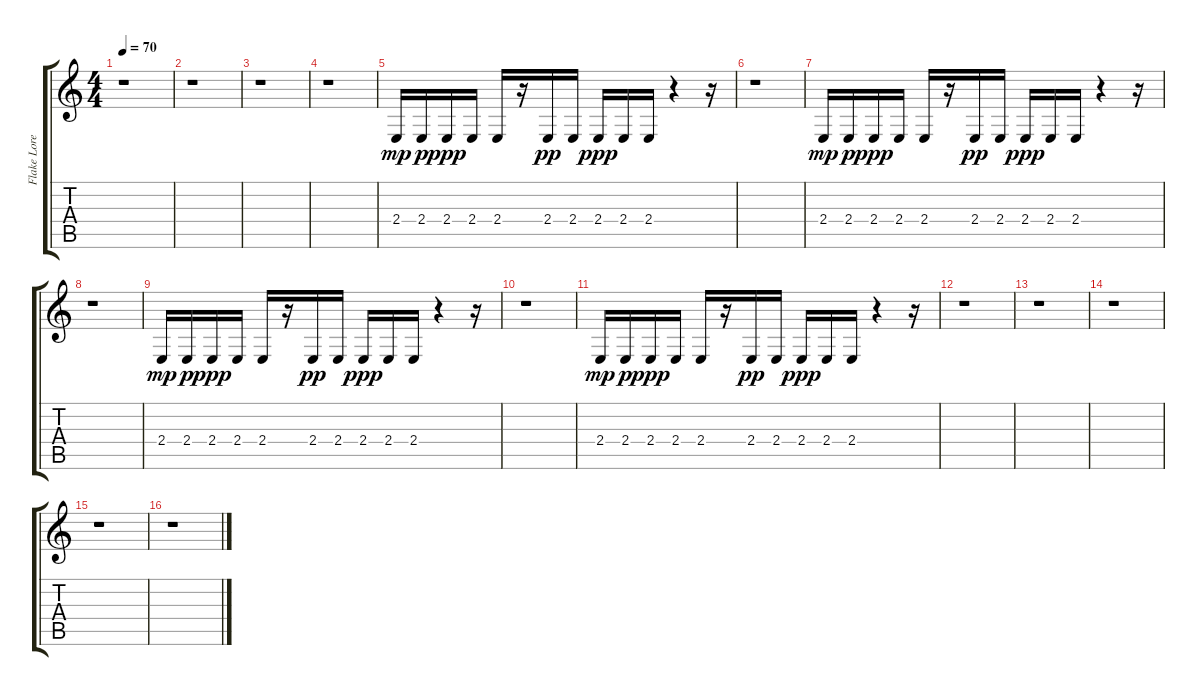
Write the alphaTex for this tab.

\track ("Flake Lorenz" "Flake Lore") {instrument melodictom}
\staff {score tabs}
\tuning (E4 B3 G3 D3 A2 E2) {hide}
\ts (4 4)
\tempo 70
\clef g2
\ks c
r.1{dy ppp} |
r.1 |
r.1 |
r.1 |
2.4.16{dy mp} 2.4.16{dy p} 2.4.16{dy ppp} 2.4.16 2.4.16 r.16 2.4.16{dy pp} 2.4.16 2.4.16{dy ppp} 2.4.16 2.4.16 r.4 r.16 |
r.1 |
2.4.16{dy mp} 2.4.16{dy p} 2.4.16{dy ppp} 2.4.16 2.4.16 r.16 2.4.16{dy pp} 2.4.16 2.4.16{dy ppp} 2.4.16 2.4.16 r.4 r.16 |
r.1 |
2.4.16{dy mp} 2.4.16{dy p} 2.4.16{dy ppp} 2.4.16 2.4.16 r.16 2.4.16{dy pp} 2.4.16 2.4.16{dy ppp} 2.4.16 2.4.16 r.4 r.16 |
r.1 |
2.4.16{dy mp} 2.4.16{dy p} 2.4.16{dy ppp} 2.4.16 2.4.16 r.16 2.4.16{dy pp} 2.4.16 2.4.16{dy ppp} 2.4.16 2.4.16 r.4 r.16 |
r.1 |
r.1 |
r.1 |
r.1 |
r.1
